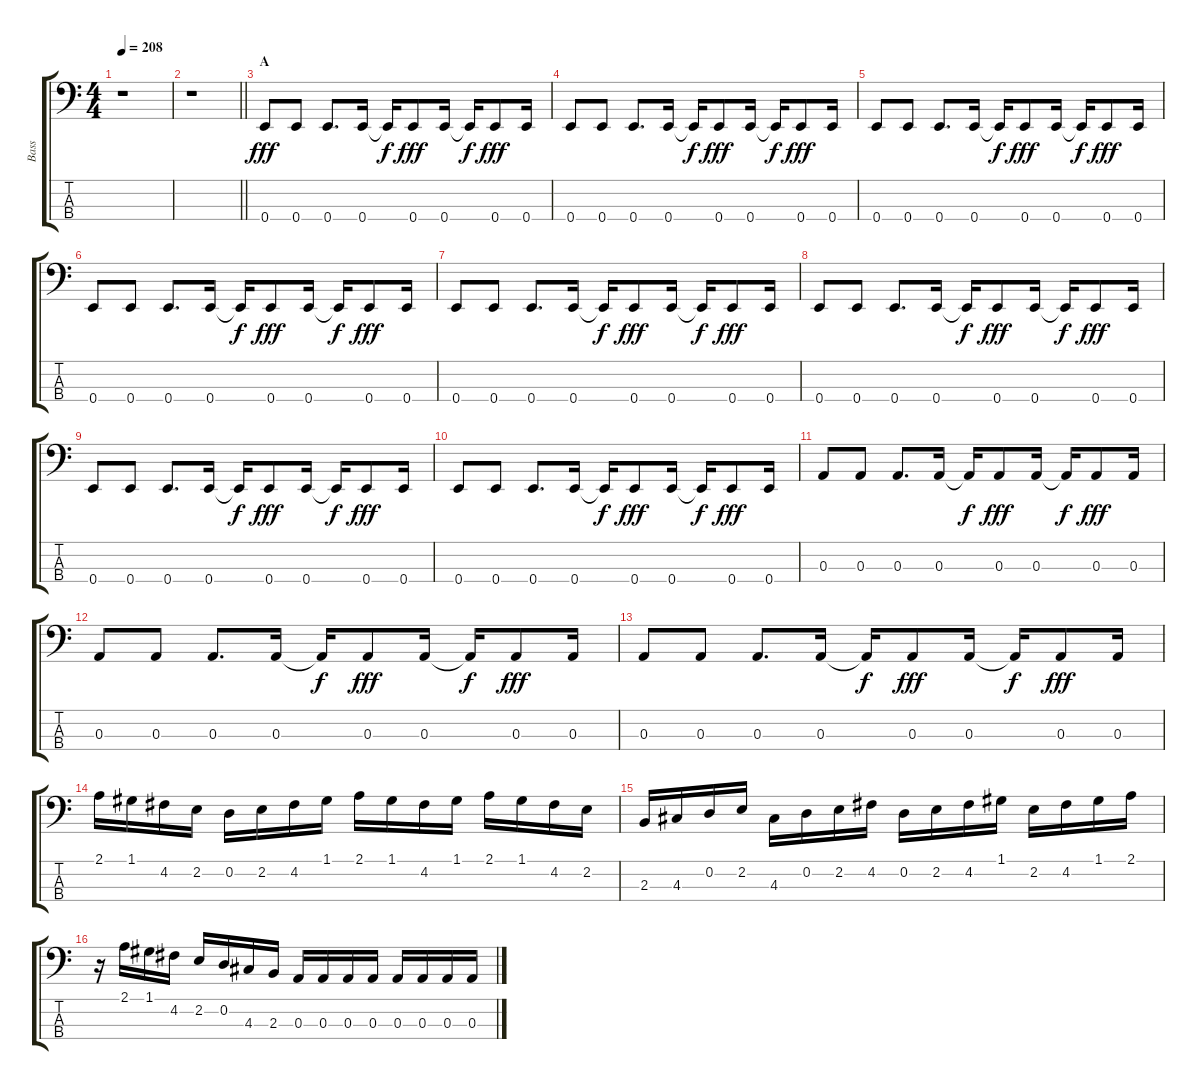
\track ("Bass" "Bass") {instrument electricbassfinger}
\staff {score tabs}
\tuning (G2 D2 A1 E1) {hide}
\ts (4 4)
\tempo 208
\clef f4
\ks c
r.1{dy fff instrument electricbassfinger} |
\barLineRight lightlight
r.1 |
\section ("" "A")
0.4.8 0.4.8 0.4.8{d} 0.4.16 0.4{t}.16{dy f} 0.4.8{dy fff} 0.4.16 0.4{t}.16{dy f} 0.4.8{dy fff} 0.4.16 |
0.4.8 0.4.8 0.4.8{d} 0.4.16 0.4{t}.16{dy f} 0.4.8{dy fff} 0.4.16 0.4{t}.16{dy f} 0.4.8{dy fff} 0.4.16 |
0.4.8 0.4.8 0.4.8{d} 0.4.16 0.4{t}.16{dy f} 0.4.8{dy fff} 0.4.16 0.4{t}.16{dy f} 0.4.8{dy fff} 0.4.16 |
0.4.8 0.4.8 0.4.8{d} 0.4.16 0.4{t}.16{dy f} 0.4.8{dy fff} 0.4.16 0.4{t}.16{dy f} 0.4.8{dy fff} 0.4.16 |
0.4.8 0.4.8 0.4.8{d} 0.4.16 0.4{t}.16{dy f} 0.4.8{dy fff} 0.4.16 0.4{t}.16{dy f} 0.4.8{dy fff} 0.4.16 |
0.4.8 0.4.8 0.4.8{d} 0.4.16 0.4{t}.16{dy f} 0.4.8{dy fff} 0.4.16 0.4{t}.16{dy f} 0.4.8{dy fff} 0.4.16 |
0.4.8 0.4.8 0.4.8{d} 0.4.16 0.4{t}.16{dy f} 0.4.8{dy fff} 0.4.16 0.4{t}.16{dy f} 0.4.8{dy fff} 0.4.16 |
0.4.8 0.4.8 0.4.8{d} 0.4.16 0.4{t}.16{dy f} 0.4.8{dy fff} 0.4.16 0.4{t}.16{dy f} 0.4.8{dy fff} 0.4.16 |
0.3.8 0.3.8 0.3.8{d} 0.3.16 0.3{t}.16{dy f} 0.3.8{dy fff} 0.3.16 0.3{t}.16{dy f} 0.3.8{dy fff} 0.3.16 |
0.3.8 0.3.8 0.3.8{d} 0.3.16 0.3{t}.16{dy f} 0.3.8{dy fff} 0.3.16 0.3{t}.16{dy f} 0.3.8{dy fff} 0.3.16 |
0.3.8 0.3.8 0.3.8{d} 0.3.16 0.3{t}.16{dy f} 0.3.8{dy fff} 0.3.16 0.3{t}.16{dy f} 0.3.8{dy fff} 0.3.16 |
2.1.16 1.1.16 4.2.16 2.2.16 0.2.16 2.2.16 4.2.16 1.1.16 2.1.16 1.1.16 4.2.16 1.1.16 2.1.16 1.1.16 4.2.16 2.2.16 |
2.3.16 4.3.16 0.2.16 2.2.16 4.3.16 0.2.16 2.2.16 4.2.16 0.2.16 2.2.16 4.2.16 1.1.16 2.2.16 4.2.16 1.1.16 2.1.16 |
r.16 2.1.16 1.1.16 4.2.16 2.2.16 0.2.16 4.3.16 2.3.16 0.3.16 0.3.16 0.3.16 0.3.16 0.3.16 0.3.16 0.3.16 0.3.16
